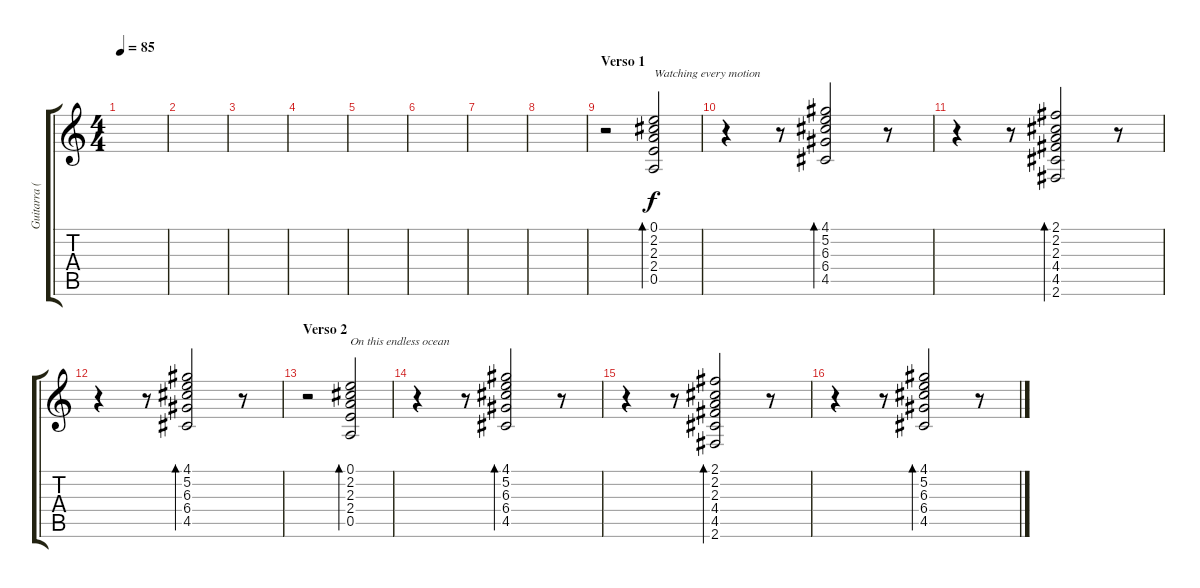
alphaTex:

\track ("Guitarra (clean)" "Guitarra (") {instrument acousticguitarsteel}
\staff {score tabs}
\tuning (E4 B3 G3 D3 A2 E2) {hide}
\ts (4 4)
\tempo 85
\clef g2
\ks c
|
|
|
|
|
|
|
|
\section ("" "Verso 1")
r.2 (0.1 2.2 2.3 2.4 0.5).2{bd 60 txt "Watching every motion"} |
r.4 r.8 (4.1 5.2 6.3 6.4 4.5).2{bd 30} r.8 |
r.4 r.8 (2.1 2.2 2.3 4.4 4.5 2.6).2{bd 30} r.8 |
r.4 r.8 (4.1 5.2 6.3 6.4 4.5).2{bd 30} r.8 |
\section ("" "Verso 2")
r.2 (0.1 2.2 2.3 2.4 0.5).2{bd 60 txt "On this endless ocean"} |
r.4 r.8 (4.1 5.2 6.3 6.4 4.5).2{bd 30} r.8 |
r.4 r.8 (2.1 2.2 2.3 4.4 4.5 2.6).2{bd 30} r.8 |
r.4 r.8 (4.1 5.2 6.3 6.4 4.5).2{bd 30} r.8
